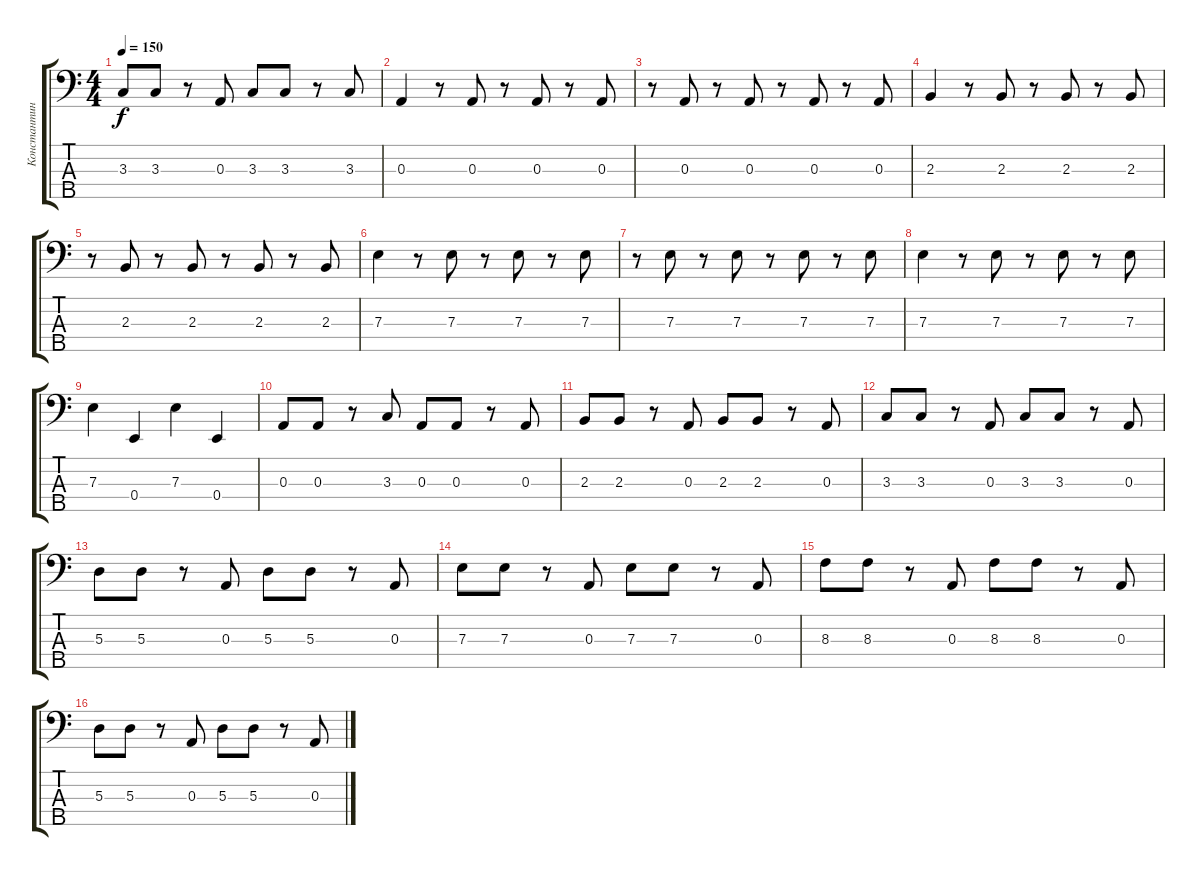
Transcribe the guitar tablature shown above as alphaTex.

\track ("Константин Бекрев" "Константин") {instrument electricbasspick}
\staff {score tabs}
\tuning (G2 D2 A1 E1 B0) {hide}
\ts (4 4)
\tempo 150
\clef f4
\ks c
3.3.8{dy f} 3.3.8 r.8 0.3.8 3.3.8 3.3.8 r.8 3.3.8 |
0.3.4 r.8 0.3.8 r.8 0.3.8 r.8 0.3.8 |
r.8 0.3.8 r.8 0.3.8 r.8 0.3.8 r.8 0.3.8 |
2.3.4 r.8 2.3.8 r.8 2.3.8 r.8 2.3.8 |
r.8 2.3.8 r.8 2.3.8 r.8 2.3.8 r.8 2.3.8 |
7.3.4 r.8 7.3.8 r.8 7.3.8 r.8 7.3.8 |
r.8 7.3.8 r.8 7.3.8 r.8 7.3.8 r.8 7.3.8 |
7.3.4 r.8 7.3.8 r.8 7.3.8 r.8 7.3.8 |
7.3.4 0.4.4 7.3.4 0.4.4 |
0.3.8 0.3.8 r.8 3.3.8 0.3.8 0.3.8 r.8 0.3.8 |
2.3.8 2.3.8 r.8 0.3.8 2.3.8 2.3.8 r.8 0.3.8 |
3.3.8 3.3.8 r.8 0.3.8 3.3.8 3.3.8 r.8 0.3.8 |
5.3.8 5.3.8 r.8 0.3.8 5.3.8 5.3.8 r.8 0.3.8 |
7.3.8 7.3.8 r.8 0.3.8 7.3.8 7.3.8 r.8 0.3.8 |
8.3.8 8.3.8 r.8 0.3.8 8.3.8 8.3.8 r.8 0.3.8 |
5.3.8 5.3.8 r.8 0.3.8 5.3.8 5.3.8 r.8 0.3.8
